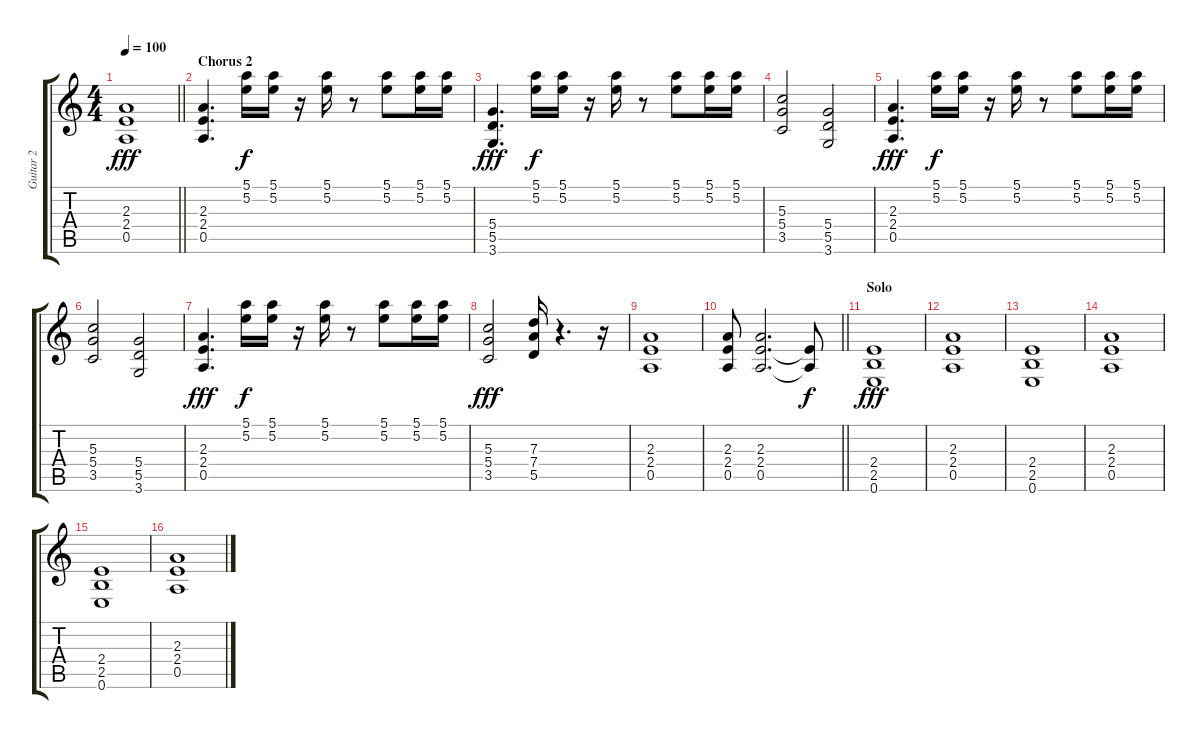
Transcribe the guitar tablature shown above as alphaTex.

\track ("Guitar 2" "Guitar 2") {instrument distortionguitar}
\staff {score tabs}
\tuning (E4 B3 G3 D3 A2 E2) {hide}
\ts (4 4)
\tempo 100
\clef g2
\barLineRight lightlight
\ks c
(2.3 2.4 0.5).1{dy fff} |
\section ("" "Chorus 2")
(2.3 2.4 0.5).4{d} (5.1 5.2).16{dy f} (5.1 5.2).16 r.16 (5.1 5.2).16 r.8 (5.1 5.2).8 (5.1 5.2).16 (5.1 5.2).16 |
(5.4 5.5 3.6).4{d dy fff} (5.1 5.2).16{dy f} (5.1 5.2).16 r.16 (5.1 5.2).16 r.8 (5.1 5.2).8 (5.1 5.2).16 (5.1 5.2).16 |
(5.3 5.4 3.5).2 (5.4 5.5 3.6).2 |
(2.3 2.4 0.5).4{d dy fff} (5.1 5.2).16{dy f} (5.1 5.2).16 r.16 (5.1 5.2).16 r.8 (5.1 5.2).8 (5.1 5.2).16 (5.1 5.2).16 |
(5.3 5.4 3.5).2 (5.4 5.5 3.6).2 |
(2.3 2.4 0.5).4{d dy fff} (5.1 5.2).16{dy f} (5.1 5.2).16 r.16 (5.1 5.2).16 r.8 (5.1 5.2).8 (5.1 5.2).16 (5.1 5.2).16 |
(5.3 5.4 3.5).2{dy fff} (7.3 7.4 5.5).16 r.4{d} r.16 |
(2.3 2.4 0.5).1 |
\barLineRight lightlight
(2.3 2.4 0.5).8 (2.3 2.4 0.5).2{d} (2.4{t} 0.5{t}).8{dy f} |
\section ("" "Solo")
(2.4 2.5 0.6).1{dy fff} |
(2.3 2.4 0.5).1 |
(2.4 2.5 0.6).1 |
(2.3 2.4 0.5).1 |
(2.4 2.5 0.6).1 |
(2.3 2.4 0.5).1
